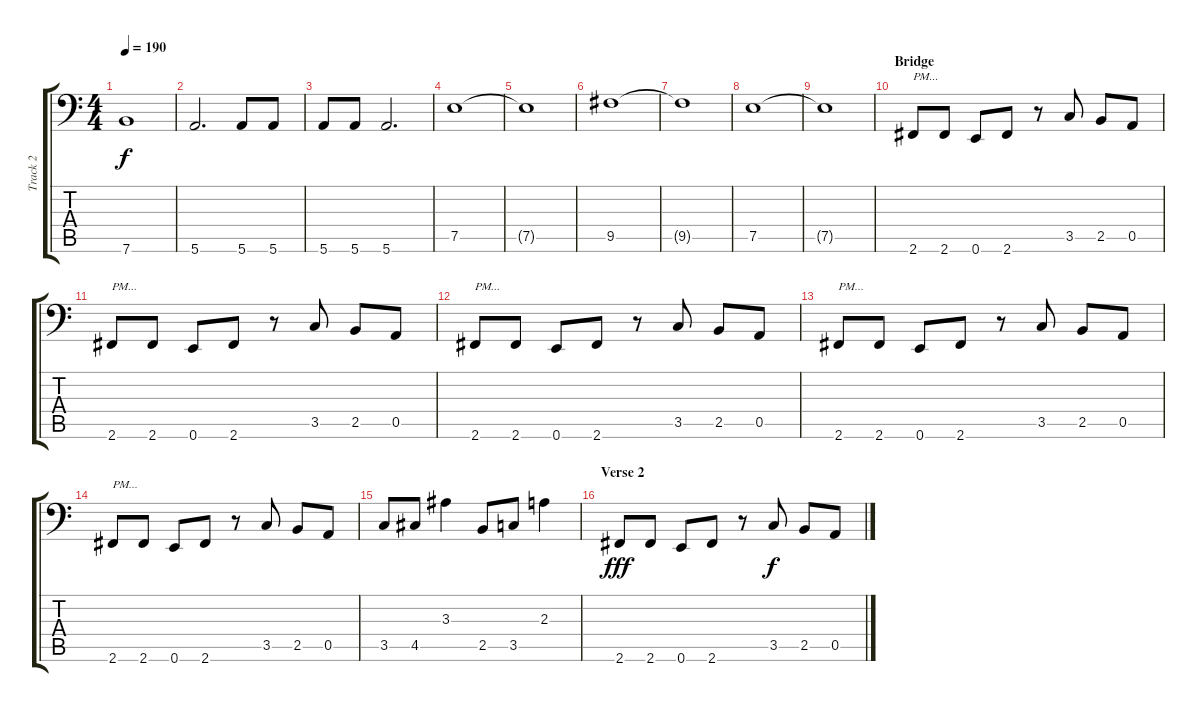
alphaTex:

\track ("Track 2" "Track 2") {instrument electricbasspick}
\staff {score tabs}
\tuning (E3 B2 G2 D2 A1 E1) {hide}
\ts (4 4)
\tempo 190
\clef f4
\ks c
7.6.1{dy f} |
5.6.2{d} 5.6.8 5.6.8 |
5.6.8 5.6.8 5.6.2{d} |
7.5.1 |
7.5{t}.1 |
9.5.1 |
9.5{t}.1 |
7.5.1 |
7.5{t}.1 |
\section ("" "Bridge")
2.6.8{txt "PM..."} 2.6.8 0.6.8 2.6.8 r.8 3.5.8 2.5.8 0.5.8 |
2.6.8{txt "PM..."} 2.6.8 0.6.8 2.6.8 r.8 3.5.8 2.5.8 0.5.8 |
2.6.8{txt "PM..."} 2.6.8 0.6.8 2.6.8 r.8 3.5.8 2.5.8 0.5.8 |
2.6.8{txt "PM..."} 2.6.8 0.6.8 2.6.8 r.8 3.5.8 2.5.8 0.5.8 |
2.6.8{txt "PM..."} 2.6.8 0.6.8 2.6.8 r.8 3.5.8 2.5.8 0.5.8 |
3.5.8 4.5.8 3.3.4 2.5.8 3.5.8 2.3.4 |
\section ("" "Verse 2")
2.6.8{dy fff} 2.6.8 0.6.8 2.6.8 r.8 3.5.8{dy f} 2.5.8 0.5.8
